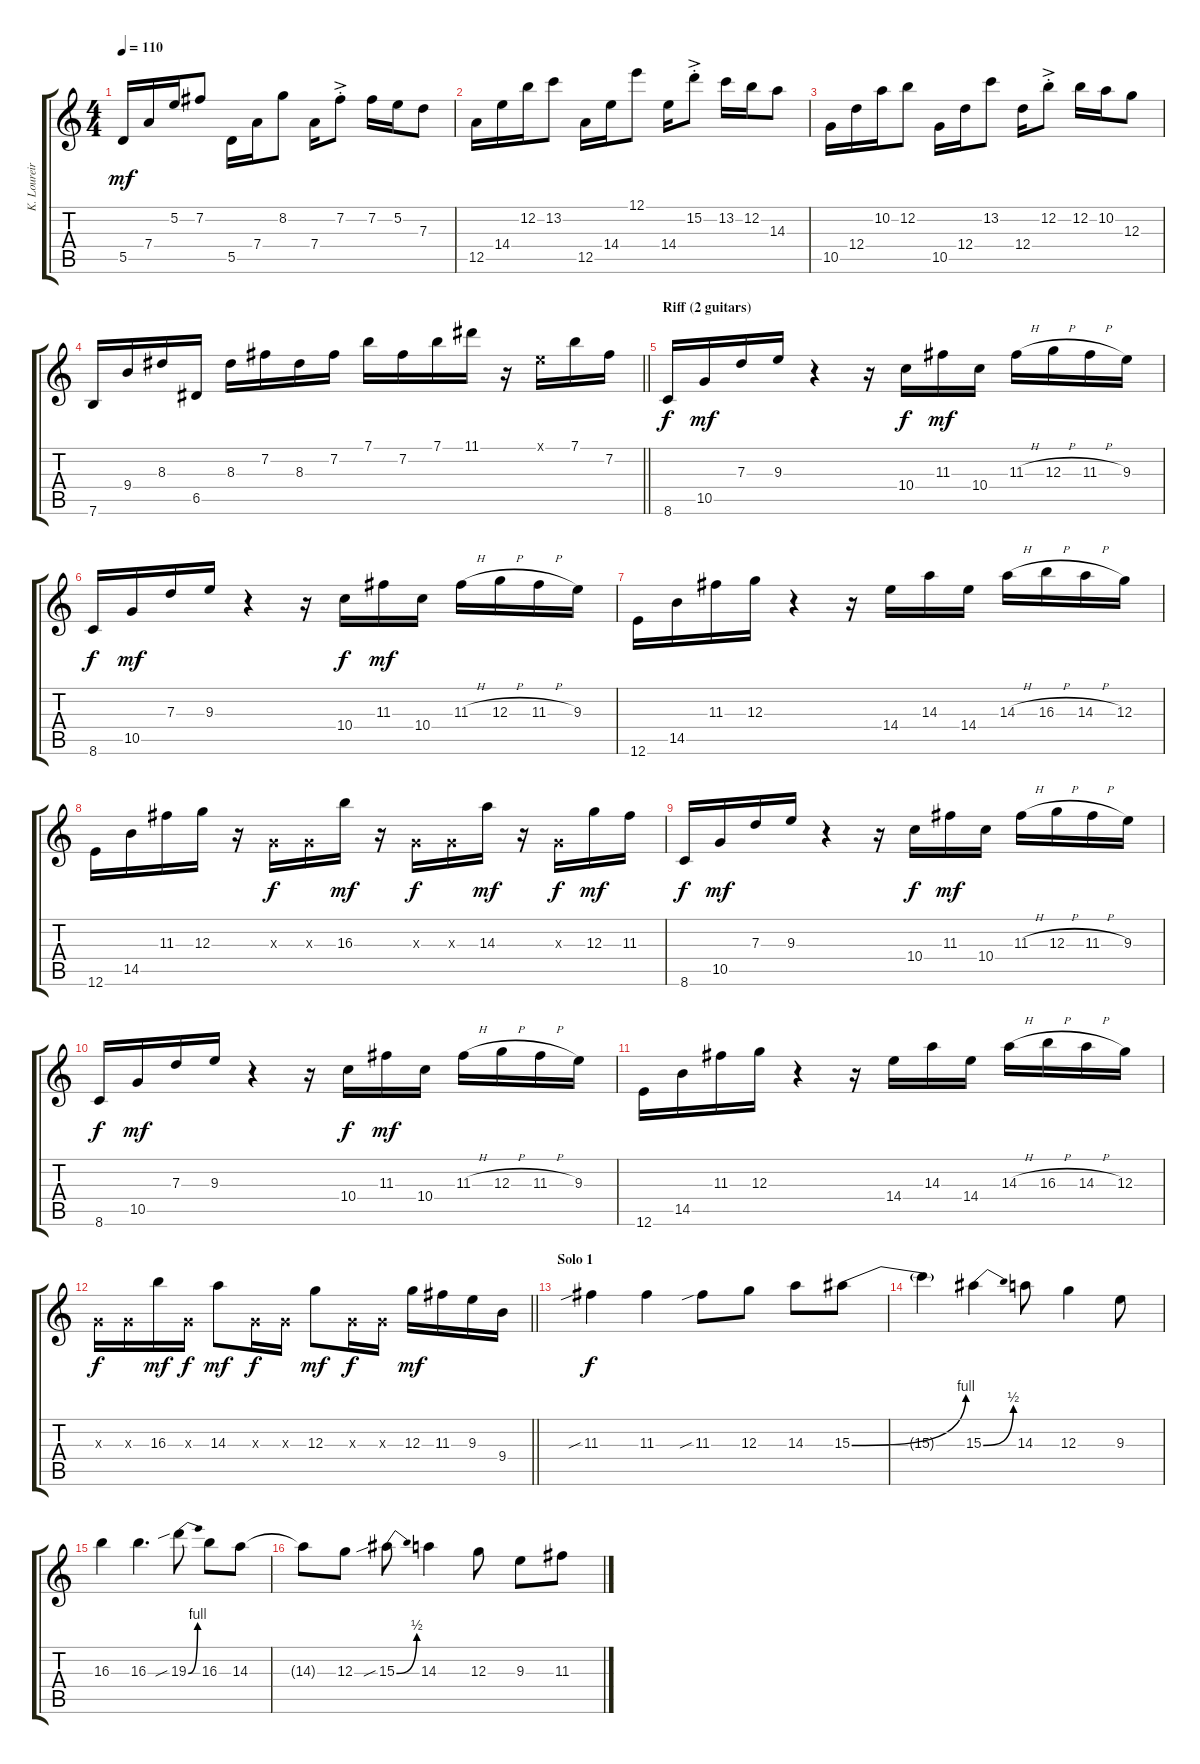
\track ("K. Loureiro" "K. Loureir") {instrument distortionguitar}
\staff {score tabs}
\tuning (E4 B3 G3 D3 A2 E2) {hide}
\ts (4 4)
\tempo 110
\clef g2
\ks c
5.5.16{dy mf} 7.4.16 5.2.16 7.2.8 5.5.16 7.4.16 8.2.8 7.4.16 7.2{ac st}.8 7.2.16 5.2.16 7.3.8 |
12.5.16 14.4.16 12.2.16 13.2.8 12.5.16 14.4.16 12.1.8 14.4.16 15.2{ac st}.8 13.2.16 12.2.16 14.3.8 |
10.5.16 12.4.16 10.2.16 12.2.8 10.5.16 12.4.16 13.2.8 12.4.16 12.2{ac st}.8 12.2.16 10.2.16 12.3.8 |
\barLineRight lightlight
7.6.16 9.4.16 8.3.16 6.5.16 8.3.16 7.2.16 8.3.16 7.2.16 7.1.16 7.2.16 7.1.16 11.1.16 r.16 0.1{x}.16 7.1.16 7.2.16 |
\section ("" "Riff (2 guitars)")
8.6.16{dy f} 10.5.16{dy mf} 7.3.16 9.3.16 r.4 r.16 10.4.16{dy f} 11.3.16{dy mf} 10.4.16 11.3{h}.16 12.3{h}.16 11.3{h}.16 9.3.16 |
8.6.16{dy f} 10.5.16{dy mf} 7.3.16 9.3.16 r.4 r.16 10.4.16{dy f} 11.3.16{dy mf} 10.4.16 11.3{h}.16 12.3{h}.16 11.3{h}.16 9.3.16 |
12.6.16 14.5.16 11.3.16 12.3.16 r.4 r.16 14.4.16 14.3.16 14.4.16 14.3{h}.16 16.3{h}.16 14.3{h}.16 12.3.16 |
12.6.16 14.5.16 11.3.16 12.3.16 r.16 0.3{x}.16{dy f} 0.3{x}.16 16.3.16{dy mf} r.16 0.3{x}.16{dy f} 0.3{x}.16 14.3.16{dy mf} r.16 0.3{x}.16{dy f} 12.3.16{dy mf} 11.3.16 |
8.6.16{dy f} 10.5.16{dy mf} 7.3.16 9.3.16 r.4 r.16 10.4.16{dy f} 11.3.16{dy mf} 10.4.16 11.3{h}.16 12.3{h}.16 11.3{h}.16 9.3.16 |
8.6.16{dy f} 10.5.16{dy mf} 7.3.16 9.3.16 r.4 r.16 10.4.16{dy f} 11.3.16{dy mf} 10.4.16 11.3{h}.16 12.3{h}.16 11.3{h}.16 9.3.16 |
12.6.16 14.5.16 11.3.16 12.3.16 r.4 r.16 14.4.16 14.3.16 14.4.16 14.3{h}.16 16.3{h}.16 14.3{h}.16 12.3.16 |
\barLineRight lightlight
0.3{x}.16{dy f} 0.3{x}.16 16.3.16{dy mf} 0.3{x}.16{dy f} 14.3.8{dy mf} 0.3{x}.16{dy f} 0.3{x}.16 12.3.8{dy mf} 0.3{x}.16{dy f} 0.3{x}.16 12.3.16{dy mf} 11.3.16 9.3.16 9.4.16 |
\section ("" "Solo 1")
11.3{sib}.4{dy f} 11.3.4 11.3{sib}.8 12.3.8 14.3.8 15.3{be (bend 0 0 60 4)}.8 |
15.3{t}.4 15.3{be (bend 0 0 60 2)}.4 14.3.8 12.3.4 9.3.8 |
16.3.4 16.3.4{d} 19.3{be (bend 0 0 60 4) sib}.8 16.3.8 14.3.8 |
14.3{t}.8 12.3.8 15.3{be (bend 0 0 60 2) sib}.8 14.3.4 12.3.8 9.3.8 11.3.8
